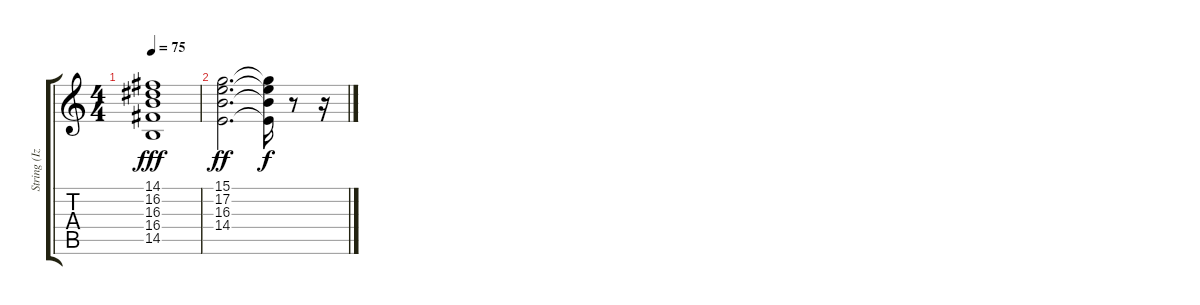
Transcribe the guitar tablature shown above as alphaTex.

\track ("String (Izzy)" "String (Iz") {instrument pad4choir}
\staff {score tabs}
\tuning (E4 B3 G3 D3 A2 E2) {hide}
\ts (4 4)
\tempo 75
\clef g2
\ks c
(14.1 16.2 16.3 16.4 14.5).1{dy fff} |
(15.1 17.2 16.3 14.4).2{d dy ff} (15.1{t} 17.2{t} 16.3{t} 14.4{t}).16{dy f} r.8 r.16
